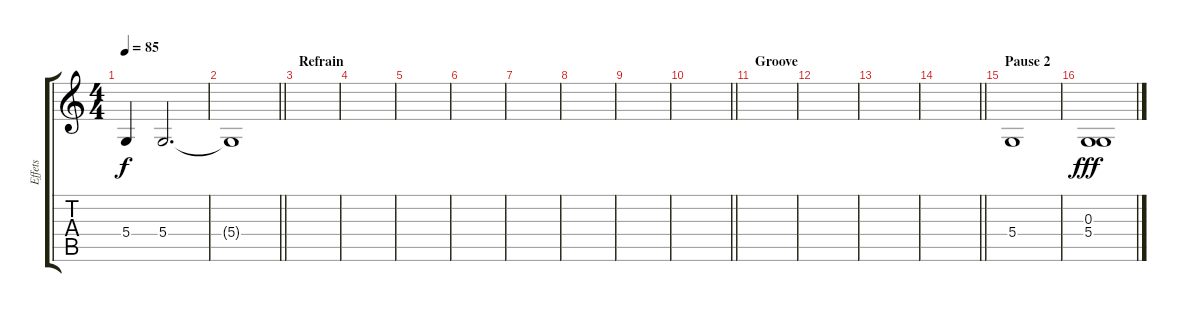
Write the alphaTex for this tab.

\track ("Effets" "Effets") {instrument seashore}
\staff {score tabs}
\tuning (E4 B3 G3 D3 A2 E2) {hide}
\ts (4 4)
\tempo 85
\clef g2
\ks c
5.4{t}.4{dy f} 5.4.2{d} |
\barLineRight lightlight
5.4{t}.1 |
\section ("" "Refrain")
|
|
|
|
|
|
|
\barLineRight lightlight
|
\section ("" "Groove")
|
|
|
\barLineRight lightlight
|
\section ("" "Pause 2")
5.4.1 |
(0.3 5.4).1{dy fff}
